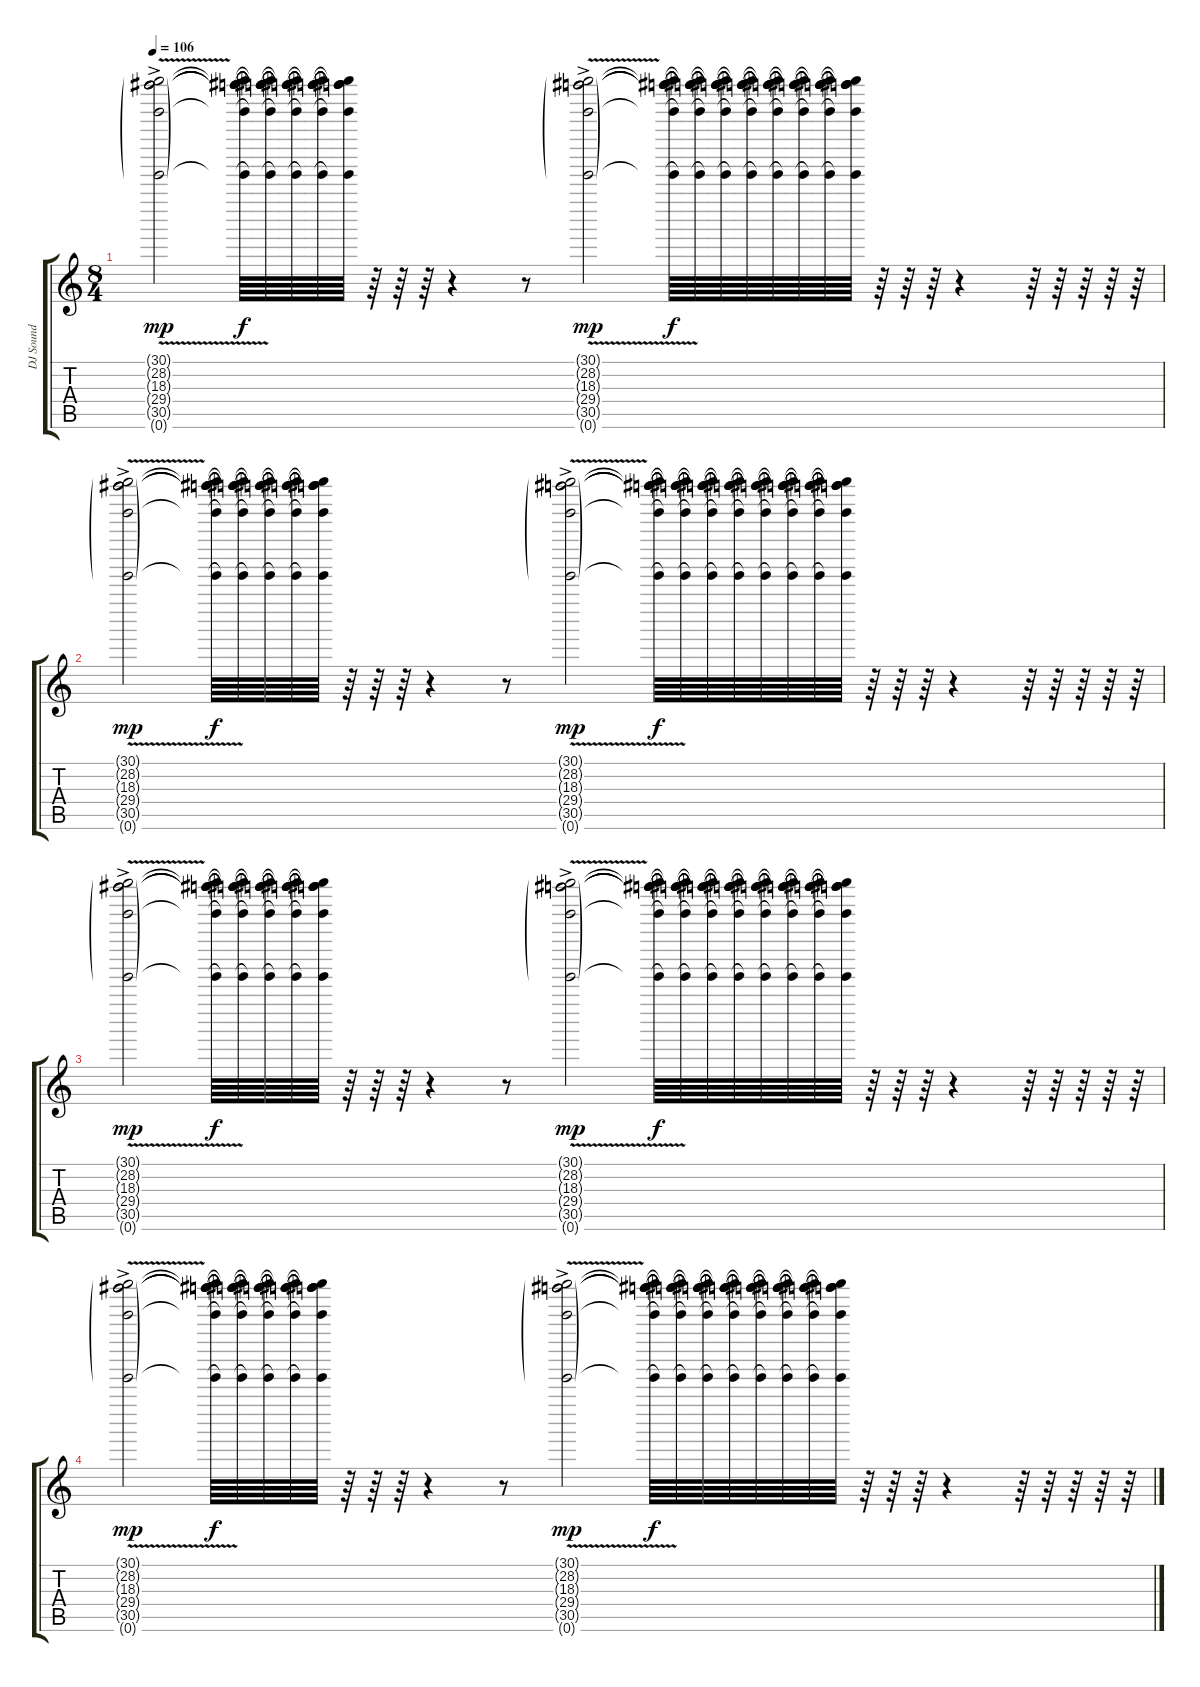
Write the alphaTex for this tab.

\track ("DJ Sound" "DJ Sound") {instrument seashore}
\staff {score tabs}
\tuning (Bb8 Bb8 Bb8 Bb8 A8 E8) {hide}
\ts (8 4)
\tempo 106
\clef g2
\ks c
(30.1{v g ac} 28.2{v g ac} 18.3{g} 29.4{g} 30.5{g} 0.6{g}).2{dy mp instrument seashore} (30.1{t} 28.2{t} 18.3{t} 29.4{t} 30.5{t} 0.6{t}).64{dy f} (30.1{t} 28.2{t} 18.3{t} 29.4{t} 30.5{t} 0.6{t}).64 (30.1{t} 28.2{t} 18.3{t} 29.4{t} 30.5{t} 0.6{t}).64 (30.1{t} 28.2{t} 18.3{t} 29.4{t} 30.5{t} 0.6{t}).64 (30.1{t} 28.2{t} 18.3{t} 29.4{t} 30.5{t} 0.6{t}).64 r.64 r.64 r.64 r.4 r.8 (30.1{v g ac} 28.2{v g ac} 18.3{g} 29.4{g} 30.5{g} 0.6{g}).2{dy mp} (30.1{t} 28.2{t} 18.3{t} 29.4{t} 30.5{t} 0.6{t}).64{dy f} (30.1{t} 28.2{t} 18.3{t} 29.4{t} 30.5{t} 0.6{t}).64 (30.1{t} 28.2{t} 18.3{t} 29.4{t} 30.5{t} 0.6{t}).64 (30.1{t} 28.2{t} 18.3{t} 29.4{t} 30.5{t} 0.6{t}).64 (30.1{t} 28.2{t} 18.3{t} 29.4{t} 30.5{t} 0.6{t}).64 (30.1{t} 28.2{t} 18.3{t} 29.4{t} 30.5{t} 0.6{t}).64 (30.1{t} 28.2{t} 18.3{t} 29.4{t} 30.5{t} 0.6{t}).64 (30.1{t} 28.2{t} 18.3{t} 29.4{t} 30.5{t} 0.6{t}).64 r.64 r.64 r.64 r.4 r.64 r.64 r.64 r.64 r.64 |
(30.1{v g ac} 28.2{v g ac} 18.3{g} 29.4{g} 30.5{g} 0.6{g}).2{dy mp} (30.1{t} 28.2{t} 18.3{t} 29.4{t} 30.5{t} 0.6{t}).64{dy f} (30.1{t} 28.2{t} 18.3{t} 29.4{t} 30.5{t} 0.6{t}).64 (30.1{t} 28.2{t} 18.3{t} 29.4{t} 30.5{t} 0.6{t}).64 (30.1{t} 28.2{t} 18.3{t} 29.4{t} 30.5{t} 0.6{t}).64 (30.1{t} 28.2{t} 18.3{t} 29.4{t} 30.5{t} 0.6{t}).64 r.64 r.64 r.64 r.4 r.8 (30.1{v g ac} 28.2{v g ac} 18.3{g} 29.4{g} 30.5{g} 0.6{g}).2{dy mp} (30.1{t} 28.2{t} 18.3{t} 29.4{t} 30.5{t} 0.6{t}).64{dy f} (30.1{t} 28.2{t} 18.3{t} 29.4{t} 30.5{t} 0.6{t}).64 (30.1{t} 28.2{t} 18.3{t} 29.4{t} 30.5{t} 0.6{t}).64 (30.1{t} 28.2{t} 18.3{t} 29.4{t} 30.5{t} 0.6{t}).64 (30.1{t} 28.2{t} 18.3{t} 29.4{t} 30.5{t} 0.6{t}).64 (30.1{t} 28.2{t} 18.3{t} 29.4{t} 30.5{t} 0.6{t}).64 (30.1{t} 28.2{t} 18.3{t} 29.4{t} 30.5{t} 0.6{t}).64 (30.1{t} 28.2{t} 18.3{t} 29.4{t} 30.5{t} 0.6{t}).64 r.64 r.64 r.64 r.4 r.64 r.64 r.64 r.64 r.64 |
(30.1{v g ac} 28.2{v g ac} 18.3{g} 29.4{g} 30.5{g} 0.6{g}).2{dy mp} (30.1{t} 28.2{t} 18.3{t} 29.4{t} 30.5{t} 0.6{t}).64{dy f} (30.1{t} 28.2{t} 18.3{t} 29.4{t} 30.5{t} 0.6{t}).64 (30.1{t} 28.2{t} 18.3{t} 29.4{t} 30.5{t} 0.6{t}).64 (30.1{t} 28.2{t} 18.3{t} 29.4{t} 30.5{t} 0.6{t}).64 (30.1{t} 28.2{t} 18.3{t} 29.4{t} 30.5{t} 0.6{t}).64 r.64 r.64 r.64 r.4 r.8 (30.1{v g ac} 28.2{v g ac} 18.3{g} 29.4{g} 30.5{g} 0.6{g}).2{dy mp} (30.1{t} 28.2{t} 18.3{t} 29.4{t} 30.5{t} 0.6{t}).64{dy f} (30.1{t} 28.2{t} 18.3{t} 29.4{t} 30.5{t} 0.6{t}).64 (30.1{t} 28.2{t} 18.3{t} 29.4{t} 30.5{t} 0.6{t}).64 (30.1{t} 28.2{t} 18.3{t} 29.4{t} 30.5{t} 0.6{t}).64 (30.1{t} 28.2{t} 18.3{t} 29.4{t} 30.5{t} 0.6{t}).64 (30.1{t} 28.2{t} 18.3{t} 29.4{t} 30.5{t} 0.6{t}).64 (30.1{t} 28.2{t} 18.3{t} 29.4{t} 30.5{t} 0.6{t}).64 (30.1{t} 28.2{t} 18.3{t} 29.4{t} 30.5{t} 0.6{t}).64 r.64 r.64 r.64 r.4 r.64 r.64 r.64 r.64 r.64 |
(30.1{v g ac} 28.2{v g ac} 18.3{g} 29.4{g} 30.5{g} 0.6{g}).2{dy mp} (30.1{t} 28.2{t} 18.3{t} 29.4{t} 30.5{t} 0.6{t}).64{dy f} (30.1{t} 28.2{t} 18.3{t} 29.4{t} 30.5{t} 0.6{t}).64 (30.1{t} 28.2{t} 18.3{t} 29.4{t} 30.5{t} 0.6{t}).64 (30.1{t} 28.2{t} 18.3{t} 29.4{t} 30.5{t} 0.6{t}).64 (30.1{t} 28.2{t} 18.3{t} 29.4{t} 30.5{t} 0.6{t}).64 r.64 r.64 r.64 r.4 r.8 (30.1{v g ac} 28.2{v g ac} 18.3{g} 29.4{g} 30.5{g} 0.6{g}).2{dy mp} (30.1{t} 28.2{t} 18.3{t} 29.4{t} 30.5{t} 0.6{t}).64{dy f} (30.1{t} 28.2{t} 18.3{t} 29.4{t} 30.5{t} 0.6{t}).64 (30.1{t} 28.2{t} 18.3{t} 29.4{t} 30.5{t} 0.6{t}).64 (30.1{t} 28.2{t} 18.3{t} 29.4{t} 30.5{t} 0.6{t}).64 (30.1{t} 28.2{t} 18.3{t} 29.4{t} 30.5{t} 0.6{t}).64 (30.1{t} 28.2{t} 18.3{t} 29.4{t} 30.5{t} 0.6{t}).64 (30.1{t} 28.2{t} 18.3{t} 29.4{t} 30.5{t} 0.6{t}).64 (30.1{t} 28.2{t} 18.3{t} 29.4{t} 30.5{t} 0.6{t}).64 r.64 r.64 r.64 r.4 r.64 r.64 r.64 r.64 r.64
